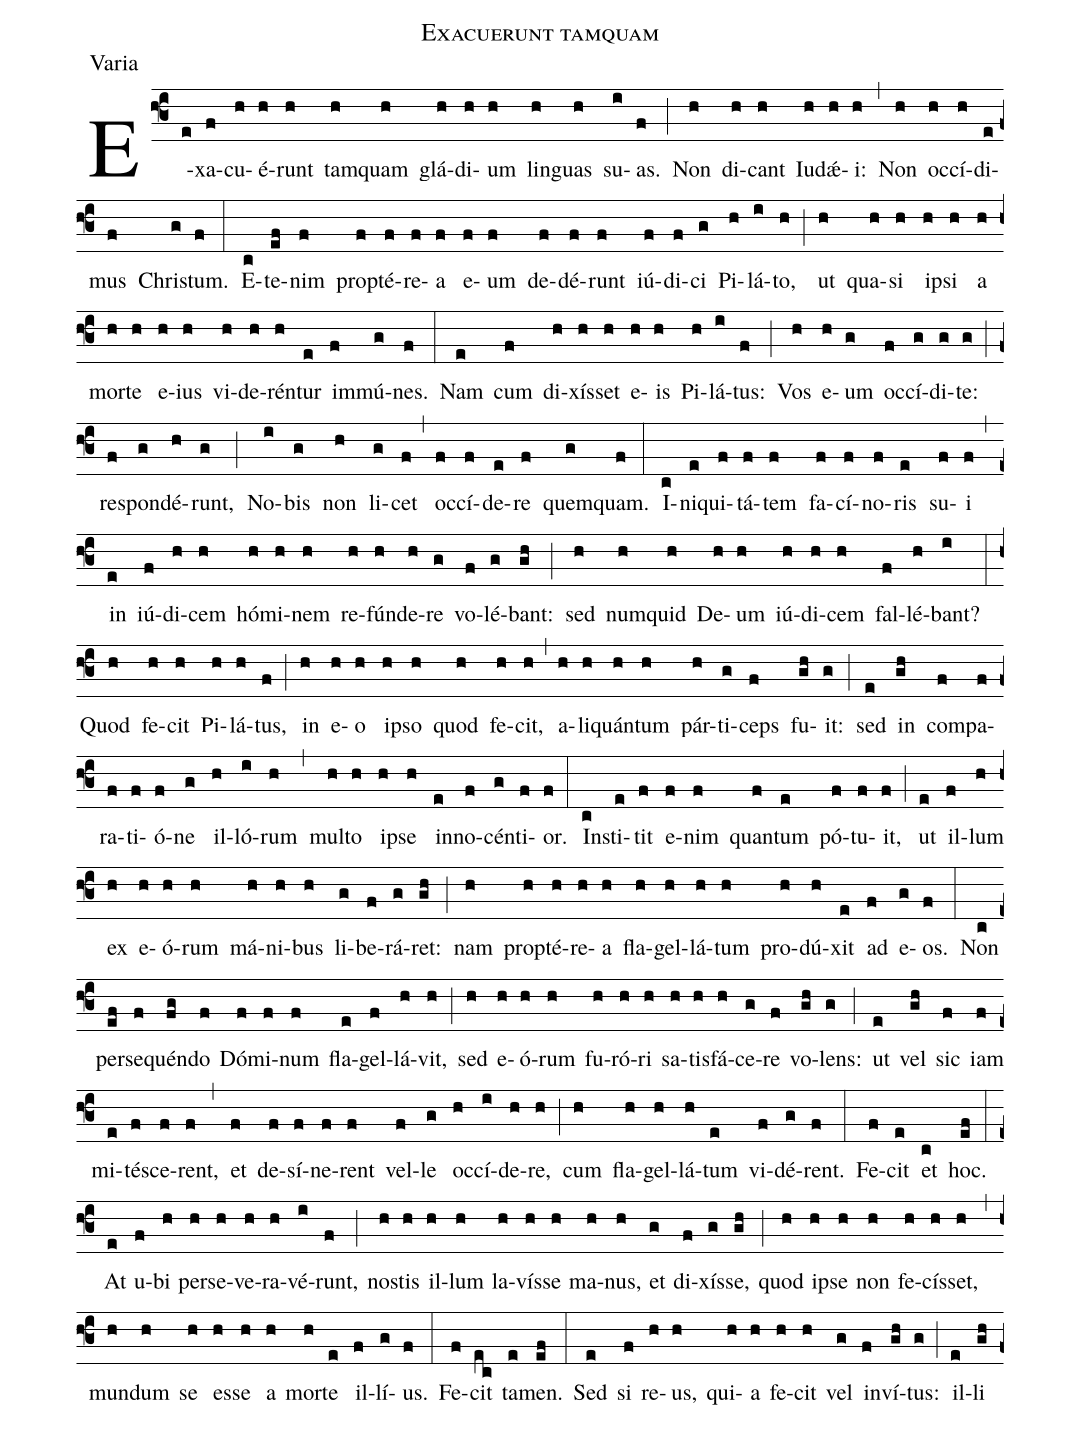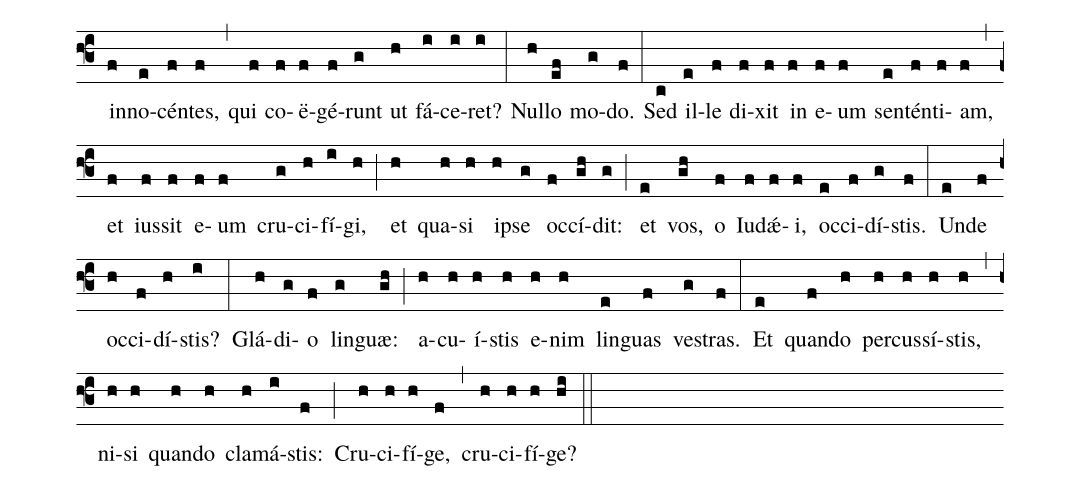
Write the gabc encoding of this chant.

name:Exacuerunt tamquam;
office-part:Varia;
%%
(f3)E(e)xa(f)cu(h)é(h)runt(h) tam(h)quam(h) glá(h)di(h)um(h) lin(h)guas(h) su(i)as.(f) (;) Non(h) di(h)cant(h) Iu(h)dǽ(h)i:(h) (,) Non(h) oc(h)cí(h)di(e)mus(f) Chri(g)stum.(f) (:) E(c)te(ef)nim(f) prop(f)té(f)re(f)a(f) e(f)um(f) de(f)dé(f)runt(f) iú(f)di(f)ci(g) Pi(h)lá(i)to,(h) (;) ut(h) qua(h)si(h) i(h)psi(h) a(h) mor(h)te(h) e(h)ius(h) vi(h)de(h)rén(h)tur(e) im(f)mú(g)nes.(f) (:) Nam(e) cum(f) di(h)xís(h)set(h) e(h)is(h) Pi(h)lá(i)tus:(f) (;) Vos(h) e(h)um(g) oc(f)cí(g)di(g)te:(g) (;) re(f)spon(g)dé(h)runt,(g) (;) No(i)bis(g) non(h) li(g)cet(f) (,) oc(f)cí(f)de(e)re(f) quem(g)quam.(f) (:) I(c)ni(e)qui(f)tá(f)tem(f) fa(f)cí(f)no(f)ris(e) su(f)i(f) (,) in(e) iú(f)di(h)cem(h) hó(h)mi(h)nem(h) re(h)fún(h)de(h)re(g) vo(f)lé(g)bant:(gh) (;) sed(h) num(h)quid(h) De(h)um(h) iú(h)di(h)cem(h) fal(f)lé(h)bant?(i) (:) Quod(h) fe(h)cit(h) Pi(h)lá(h)tus,(f) (;) in(h) e(h)o(h) i(h)pso(h) quod(h) fe(h)cit,(h) (,) a(h)li(h)quán(h)tum(h) pár(h)ti(g)ceps(f) fu(gh)it:(g) (;) sed(e) in(gh) com(f)pa(f)ra(f)ti(f)ó(f)ne(g) il(h)ló(i)rum(h) (,) mul(h)to(h) i(h)pse(h) in(e)no(f)cén(g)ti(f)or.(f) (:) In(c)sti(e)tit(f) e(f)nim(f) quan(f)tum(e) pó(f)tu(f)it,(f) (;) ut(e) il(f)lum(h) ex(h) e(h)ó(h)rum(h) má(h)ni(h)bus(h) li(g)be(f)rá(g)ret:(gh) (;) nam(h) prop(h)té(h)re(h)a(h) fla(h)gel(h)lá(h)tum(h) pro(h)dú(h)xit(e) ad(f) e(g)os.(f) (:) Non(c) per(ef)se(f)quén(fg)do(f) Dó(f)mi(f)num(f) fla(e)gel(f)lá(h)vit,(h) (;) sed(h) e(h)ó(h)rum(h) fu(h)ró(h)ri(h) sa(h)tis(h)fá(h)ce(g)re(f) vo(gh)lens:(g) (;) ut(e) vel(gh) sic(f) iam(f) mi(e)té(f)sce(f)rent,(f) (,) et(f) de(f)sí(f)ne(f)rent(f) vel(f)le(g) oc(h)cí(i)de(h)re,(h) (;) cum(h) fla(h)gel(h)lá(h)tum(e) vi(f)dé(g)rent.(f) (:) Fe(f)cit(e) et(c) hoc.(ef) (:) At(e) u(f)bi(h) per(h)se(h)ve(h)ra(h)vé(i)runt,(f) (;) no(h)stis(h) il(h)lum(h) la(h)vís(h)se(h) ma(h)nus,(h) et(g) di(f)xís(g)se,(gh) (;) quod(h) i(h)pse(h) non(h) fe(h)cís(h)set,(h) (,) mun(h)dum(h) se(h) es(h)se(h) a(h) mor(h)te(e) il(f)lí(g)us.(f) (:) Fe(f)cit(ec) ta(e)men.(ef) (:) Sed(e) si(f) re(h)us,(h) qui(h)a(h) fe(h)cit(h) vel(g) in(f)ví(gh)tus:(g) (;) il(e)li(gh) in(f)no(e)cén(f)tes,(f) (,) qui(f) co(f)ë(f)gé(f)runt(g) ut(h) fá(i)ce(i)ret?(i) (:) Nul(h)lo(ef) mo(g)do.(f) (:) Sed(c) il(e)le(f) di(f)xit(f) in(f) e(f)um(f) sen(e)tén(f)ti(f)am,(f) (,) et(f) ius(f)sit(f) e(f)um(f) cru(g)ci(h)fí(i)gi,(h) (;) et(h) qua(h)si(h) i(h)pse(g) oc(f)cí(gh)dit:(g) (;) et(e) vos,(gh) o(f) Iu(f)dǽ(f)i,(f) oc(e)ci(f)dí(g)stis.(f) (:) Un(e)de(f) oc(h)ci(f)dí(h)stis?(i) (:) Glá(h)di(g)o(f) lin(g)guæ:(gh) (;) a(h)cu(h)í(h)stis(h) e(h)nim(h) lin(e)guas(f) ve(g)stras.(f) (:) Et(e) quan(f)do(h) per(h)cus(h)sí(h)stis,(h) (,) ni(h)si(h) quan(h)do(h) cla(h)má(i)stis:(f) (;) Cru(h)ci(h)fí(h)ge,(f) (,) cru(h)ci(h)fí(h)ge?(hi) (::)
